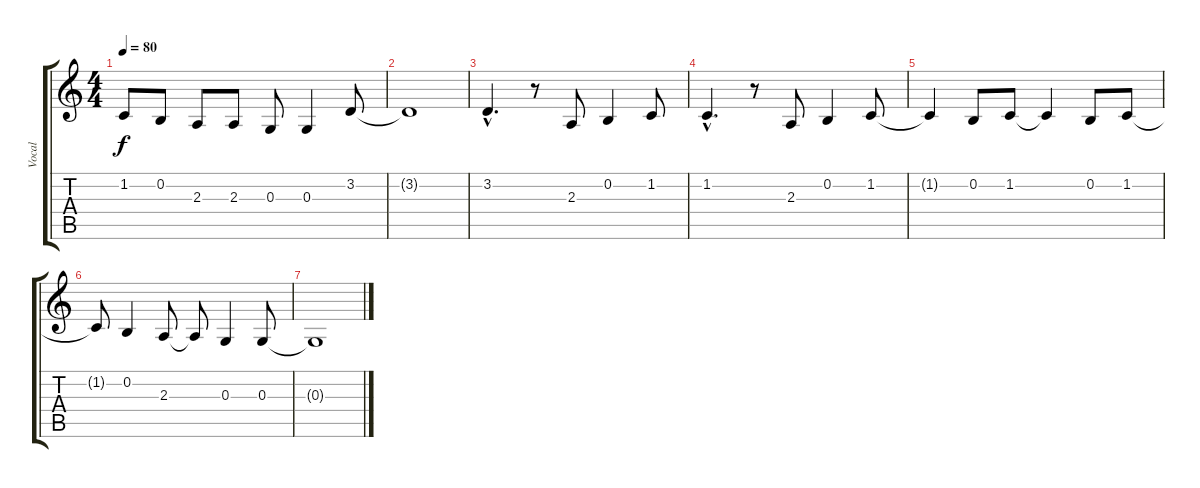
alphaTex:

\track ("Vocal" "Vocal") {instrument drawbarorgan}
\staff {score tabs}
\tuning (E4 B3 G3 D3 A2 E2) {hide}
\ts (4 4)
\tempo 80
\clef g2
\ks c
1.2{t}.8{dy f} 0.2.8 2.3.8 2.3.8 0.3.8 0.3.4 3.2.8 |
3.2{t}.1 |
3.2{hac}.4{d} r.8 2.3.8 0.2.4 1.2.8 |
1.2{hac}.4{d} r.8 2.3.8 0.2.4 1.2.8 |
1.2{t}.4 0.2.8 1.2.8 1.2{t}.4 0.2.8 1.2.8 |
1.2{t}.8 0.2.4 2.3.8 2.3{t}.8 0.3.4 0.3.8 |
0.3{t}.1
